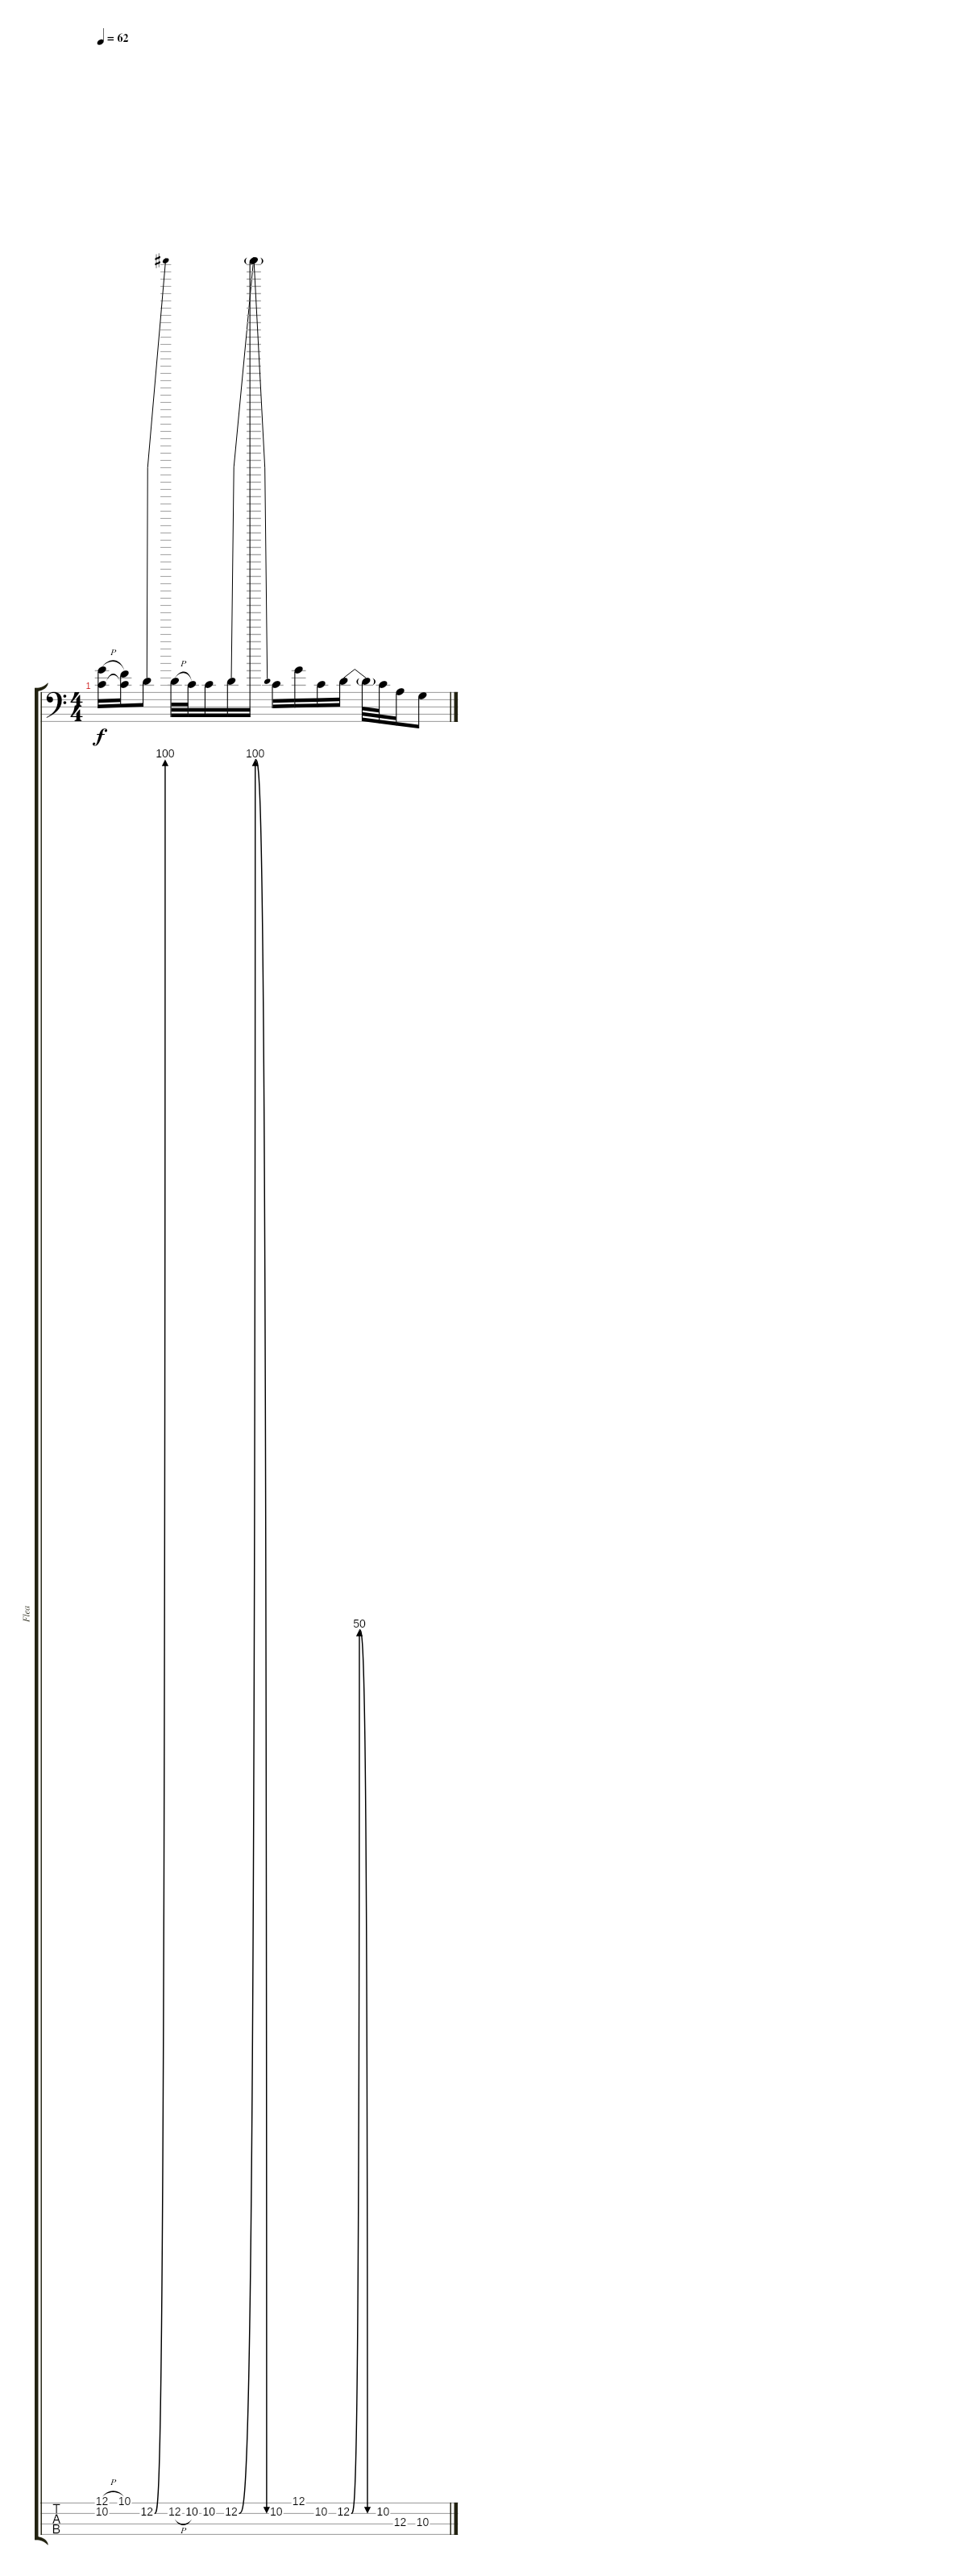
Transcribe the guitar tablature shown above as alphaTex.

\track ("Flea" "Flea") {instrument electricbasspick}
\staff {score tabs}
\tuning (G2 D2 A1 E1) {hide}
\ts (4 4)
\tempo 62
\clef f4
\ks c
(12.1{h} 10.2).16{dy f} (10.1 10.2{t}).16 12.2{be (bend 0 0 300 400)}.8 12.2{h}.32 10.2.32 10.2.16 12.2{be (bend 0 0 300 400)}.16 12.2{be (release 0 400 300 0) t}.16 10.2.16 12.1.16 10.2.16 12.2{be (bendrelease 0 0 150 200 150 200 300 0)}.16 12.2{be (hold 0 0 300 0) t}.32 10.2.32 12.3.16 10.3.8
